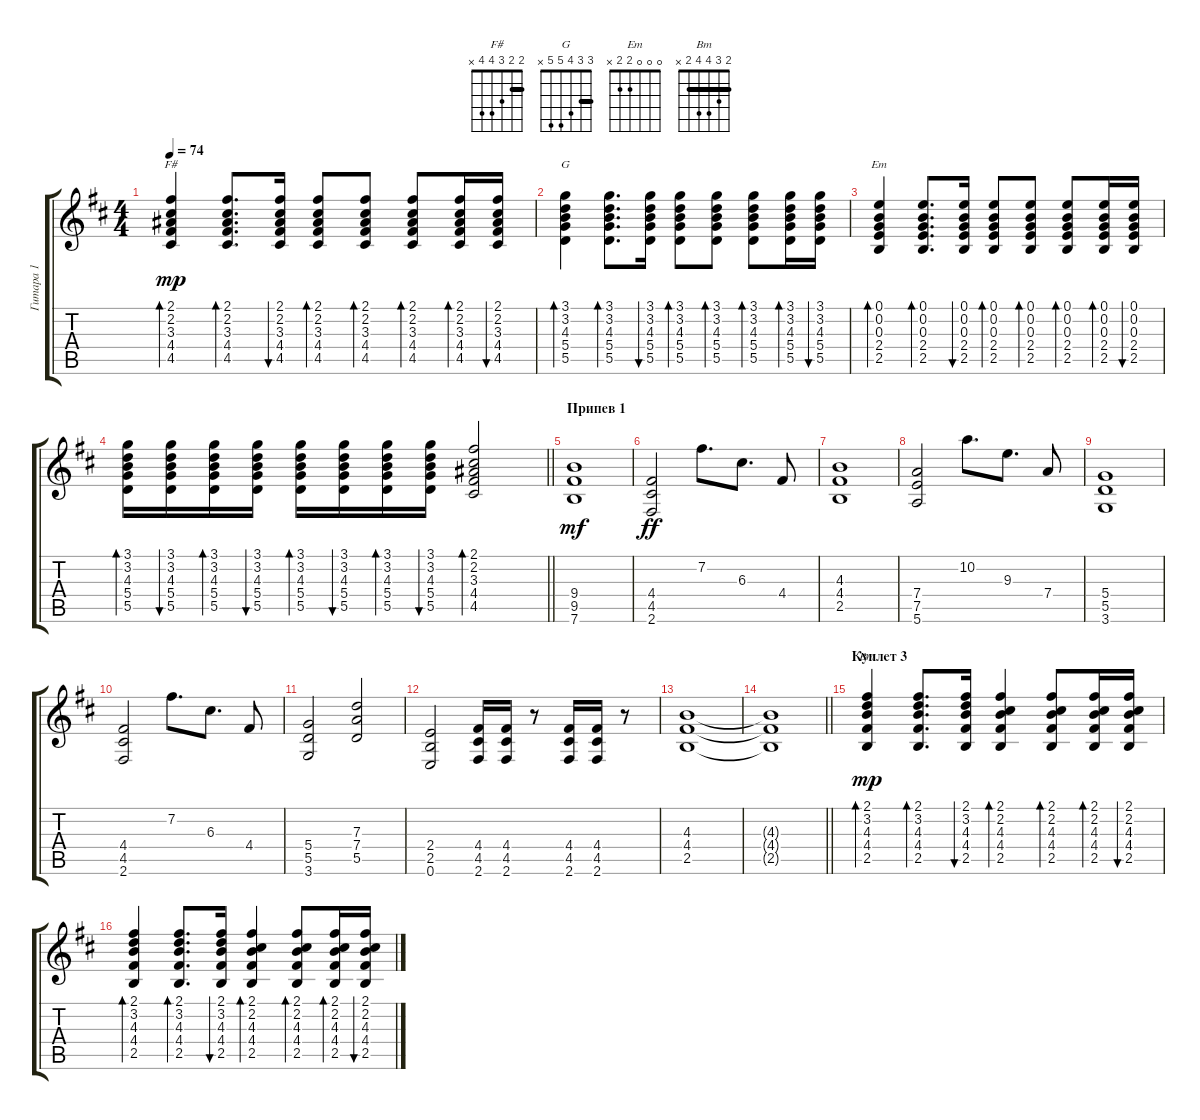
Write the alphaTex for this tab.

\track ("Гитара 1" "Гитара 1") {instrument distortionguitar}
\staff {score tabs}
\tuning (E4 B3 G3 D3 A2 E2) {hide}
\chord ("F#" 2 2 3 4 4 x) {barre 2}
\chord ("G" 3 3 4 5 5 x) {barre 3}
\chord ("Em" 0 0 0 2 2 x)
\chord ("Bm" 2 3 4 4 2 x) {barre 2}
\ts (4 4)
\tempo 74
\clef g2
\ks bminor
(2.1 2.2 3.3 4.4 4.5).4{bd 60 ch "F#" dy mp} (2.1 2.2 3.3 4.4 4.5).8{d bd 60} (2.1 2.2 3.3 4.4 4.5).16{bu 60} (2.1 2.2 3.3 4.4 4.5).8{bd 60} (2.1 2.2 3.3 4.4 4.5).8{bd 60} (2.1 2.2 3.3 4.4 4.5).8{bd 60} (2.1 2.2 3.3 4.4 4.5).16{bd 60} (2.1 2.2 3.3 4.4 4.5).16{bu 60} |
(3.1 3.2 4.3 5.4 5.5).4{bd 60 ch "G"} (3.1 3.2 4.3 5.4 5.5).8{d bd 60} (3.1 3.2 4.3 5.4 5.5).16{bu 60} (3.1 3.2 4.3 5.4 5.5).8{bd 60} (3.1 3.2 4.3 5.4 5.5).8{bd 60} (3.1 3.2 4.3 5.4 5.5).8{bd 60} (3.1 3.2 4.3 5.4 5.5).16{bd 60} (3.1 3.2 4.3 5.4 5.5).16{bu 60} |
(0.1 0.2 0.3 2.4 2.5).4{bd 60 ch "Em"} (0.1 0.2 0.3 2.4 2.5).8{d bd 60} (0.1 0.2 0.3 2.4 2.5).16{bu 60} (0.1 0.2 0.3 2.4 2.5).8{bd 60} (0.1 0.2 0.3 2.4 2.5).8{bd 60} (0.1 0.2 0.3 2.4 2.5).8{bd 60} (0.1 0.2 0.3 2.4 2.5).16{bd 60} (0.1 0.2 0.3 2.4 2.5).16{bu 60} |
\barLineRight lightlight
(3.1 3.2 4.3 5.4 5.5).16{bd 60} (3.1 3.2 4.3 5.4 5.5).16{bu 60} (3.1 3.2 4.3 5.4 5.5).16{bd 60} (3.1 3.2 4.3 5.4 5.5).16{bu 60} (3.1 3.2 4.3 5.4 5.5).16{bd 60} (3.1 3.2 4.3 5.4 5.5).16{bu 60} (3.1 3.2 4.3 5.4 5.5).16{bd 60} (3.1 3.2 4.3 5.4 5.5).16{bu 60} (2.1 2.2 3.3 4.4 4.5).2{bd 60} |
\section ("" "Припев 1")
(9.4 9.5 7.6).1{dy mf volume 15 balance 8 instrument distortionguitar} |
(4.4 4.5 2.6).2{dy ff} 7.2.8{d} 6.3.8{d} 4.4.8 |
(4.3 4.4 2.5).1 |
(7.4 7.5 5.6).2 10.2.8{d} 9.3.8{d} 7.4.8 |
(5.4 5.5 3.6).1 |
(4.4 4.5 2.6).2 7.2.8{d} 6.3.8{d} 4.4.8 |
(5.4 5.5 3.6).2 (7.3 7.4 5.5).2 |
(2.4 2.5 0.6).2 (4.4 4.5 2.6).16 (4.4 4.5 2.6).16 r.8 (4.4 4.5 2.6).16 (4.4 4.5 2.6).16 r.8 |
(4.3 4.4 2.5).1 |
\barLineRight lightlight
(4.3{t} 4.4{t} 2.5{t}).1 |
\section ("" "Куплет 3")
(2.1 3.2 4.3 4.4 2.5).4{bd 60 ch "Bm" dy mp instrument acousticguitarsteel} (2.1 3.2 4.3 4.4 2.5).8{d bd 60} (2.1 3.2 4.3 4.4 2.5).16{bu 60} (2.1 2.2 4.3 4.4 2.5).4{bd 60} (2.1 2.2 4.3 4.4 2.5).8{bd 60} (2.1 2.2 4.3 4.4 2.5).16{bd 60} (2.1 2.2 4.3 4.4 2.5).16{bu 60} |
(2.1 3.2 4.3 4.4 2.5).4{bd 60} (2.1 3.2 4.3 4.4 2.5).8{d bd 60} (2.1 3.2 4.3 4.4 2.5).16{bu 60} (2.1 2.2 4.3 4.4 2.5).4{bd 60} (2.1 2.2 4.3 4.4 2.5).8{bd 60} (2.1 2.2 4.3 4.4 2.5).16{bd 60} (2.1 2.2 4.3 4.4 2.5).16{bu 60}
